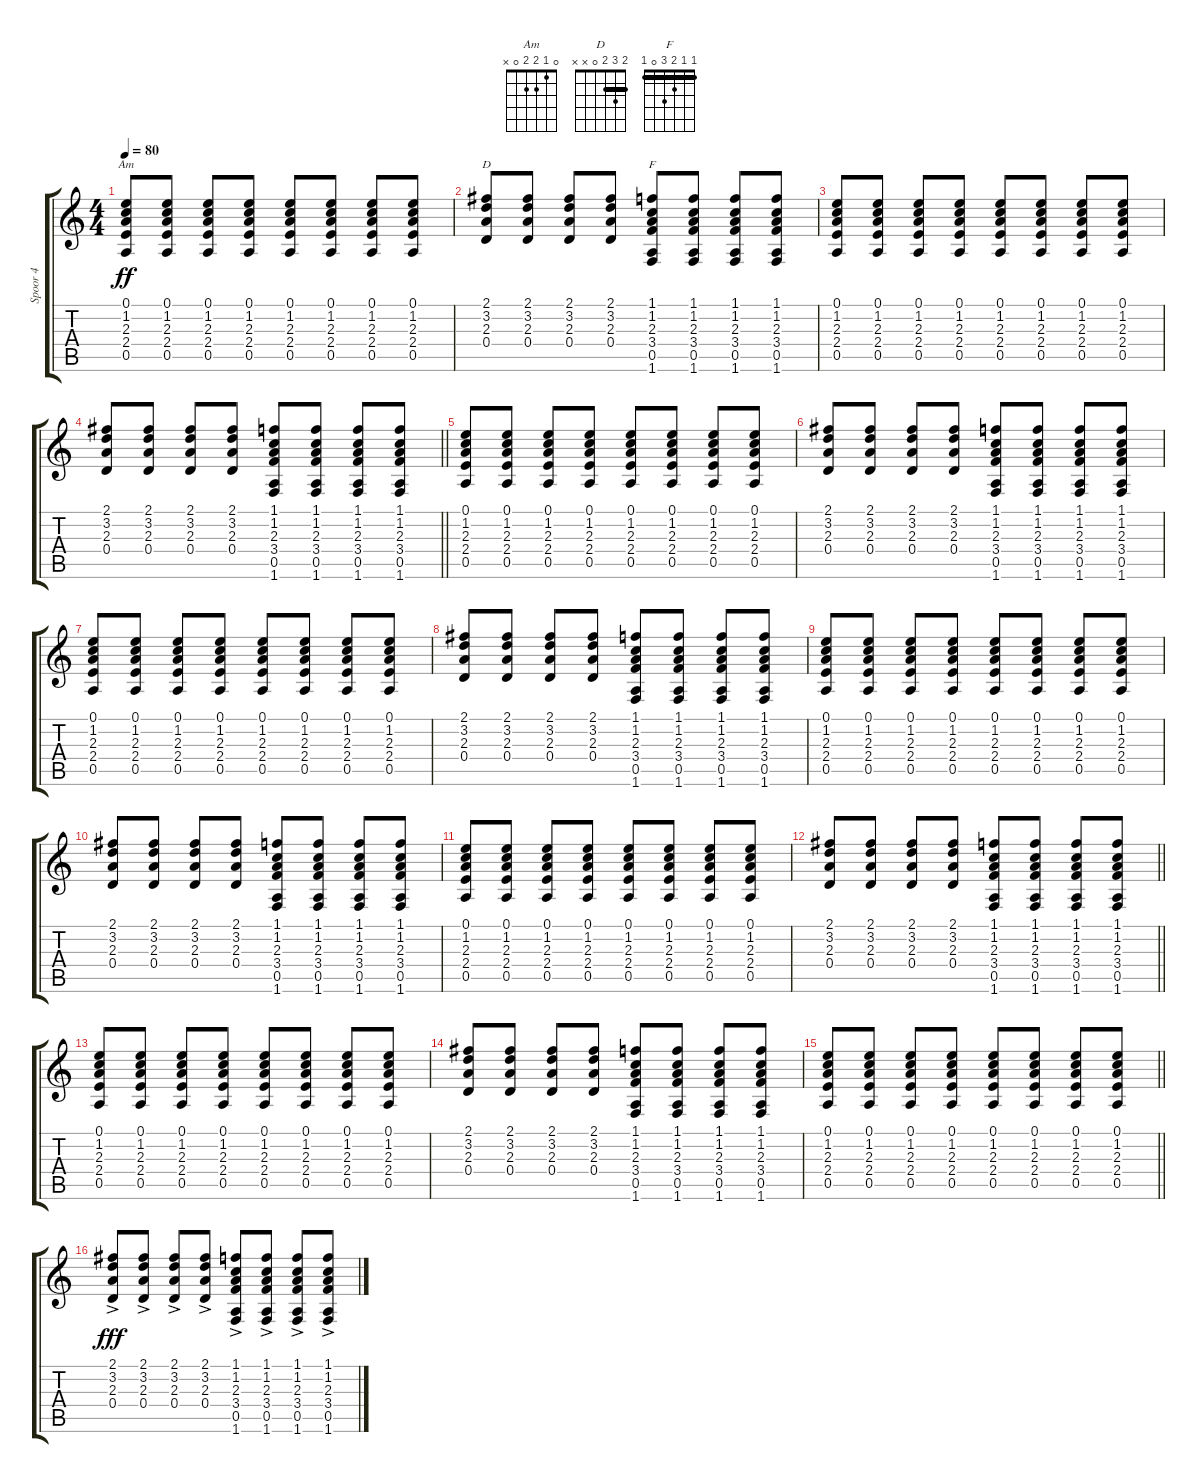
\track ("Spoor 4" "Spoor 4") {instrument acousticguitarsteel}
\staff {score tabs}
\tuning (E4 B3 G3 D3 A2 E2) {hide}
\chord ("Am" 0 1 2 2 0 x)
\chord ("D" 2 3 2 0 x x) {barre 2}
\chord ("F" 1 1 2 3 0 1) {barre 1}
\ts (4 4)
\tempo 80
\clef g2
\ks c
(0.1 1.2 2.3 2.4 0.5).8{ch "Am" dy ff} (0.1 1.2 2.3 2.4 0.5).8 (0.1 1.2 2.3 2.4 0.5).8 (0.1 1.2 2.3 2.4 0.5).8 (0.1 1.2 2.3 2.4 0.5).8 (0.1 1.2 2.3 2.4 0.5).8 (0.1 1.2 2.3 2.4 0.5).8 (0.1 1.2 2.3 2.4 0.5).8 |
(2.1 3.2 2.3 0.4).8{ch "D"} (2.1 3.2 2.3 0.4).8 (2.1 3.2 2.3 0.4).8 (2.1 3.2 2.3 0.4).8 (1.1 1.2 2.3 3.4 0.5 1.6).8{ch "F"} (1.1 1.2 2.3 3.4 0.5 1.6).8 (1.1 1.2 2.3 3.4 0.5 1.6).8 (1.1 1.2 2.3 3.4 0.5 1.6).8 |
(0.1 1.2 2.3 2.4 0.5).8 (0.1 1.2 2.3 2.4 0.5).8 (0.1 1.2 2.3 2.4 0.5).8 (0.1 1.2 2.3 2.4 0.5).8 (0.1 1.2 2.3 2.4 0.5).8 (0.1 1.2 2.3 2.4 0.5).8 (0.1 1.2 2.3 2.4 0.5).8 (0.1 1.2 2.3 2.4 0.5).8 |
\barLineRight lightlight
(2.1 3.2 2.3 0.4).8 (2.1 3.2 2.3 0.4).8 (2.1 3.2 2.3 0.4).8 (2.1 3.2 2.3 0.4).8 (1.1 1.2 2.3 3.4 0.5 1.6).8 (1.1 1.2 2.3 3.4 0.5 1.6).8 (1.1 1.2 2.3 3.4 0.5 1.6).8 (1.1 1.2 2.3 3.4 0.5 1.6).8 |
(0.1 1.2 2.3 2.4 0.5).8 (0.1 1.2 2.3 2.4 0.5).8 (0.1 1.2 2.3 2.4 0.5).8 (0.1 1.2 2.3 2.4 0.5).8 (0.1 1.2 2.3 2.4 0.5).8 (0.1 1.2 2.3 2.4 0.5).8 (0.1 1.2 2.3 2.4 0.5).8 (0.1 1.2 2.3 2.4 0.5).8 |
(2.1 3.2 2.3 0.4).8 (2.1 3.2 2.3 0.4).8 (2.1 3.2 2.3 0.4).8 (2.1 3.2 2.3 0.4).8 (1.1 1.2 2.3 3.4 0.5 1.6).8 (1.1 1.2 2.3 3.4 0.5 1.6).8 (1.1 1.2 2.3 3.4 0.5 1.6).8 (1.1 1.2 2.3 3.4 0.5 1.6).8 |
(0.1 1.2 2.3 2.4 0.5).8 (0.1 1.2 2.3 2.4 0.5).8 (0.1 1.2 2.3 2.4 0.5).8 (0.1 1.2 2.3 2.4 0.5).8 (0.1 1.2 2.3 2.4 0.5).8 (0.1 1.2 2.3 2.4 0.5).8 (0.1 1.2 2.3 2.4 0.5).8 (0.1 1.2 2.3 2.4 0.5).8 |
(2.1 3.2 2.3 0.4).8 (2.1 3.2 2.3 0.4).8 (2.1 3.2 2.3 0.4).8 (2.1 3.2 2.3 0.4).8 (1.1 1.2 2.3 3.4 0.5 1.6).8 (1.1 1.2 2.3 3.4 0.5 1.6).8 (1.1 1.2 2.3 3.4 0.5 1.6).8 (1.1 1.2 2.3 3.4 0.5 1.6).8 |
(0.1 1.2 2.3 2.4 0.5).8 (0.1 1.2 2.3 2.4 0.5).8 (0.1 1.2 2.3 2.4 0.5).8 (0.1 1.2 2.3 2.4 0.5).8 (0.1 1.2 2.3 2.4 0.5).8 (0.1 1.2 2.3 2.4 0.5).8 (0.1 1.2 2.3 2.4 0.5).8 (0.1 1.2 2.3 2.4 0.5).8 |
(2.1 3.2 2.3 0.4).8 (2.1 3.2 2.3 0.4).8 (2.1 3.2 2.3 0.4).8 (2.1 3.2 2.3 0.4).8 (1.1 1.2 2.3 3.4 0.5 1.6).8 (1.1 1.2 2.3 3.4 0.5 1.6).8 (1.1 1.2 2.3 3.4 0.5 1.6).8 (1.1 1.2 2.3 3.4 0.5 1.6).8 |
(0.1 1.2 2.3 2.4 0.5).8 (0.1 1.2 2.3 2.4 0.5).8 (0.1 1.2 2.3 2.4 0.5).8 (0.1 1.2 2.3 2.4 0.5).8 (0.1 1.2 2.3 2.4 0.5).8 (0.1 1.2 2.3 2.4 0.5).8 (0.1 1.2 2.3 2.4 0.5).8 (0.1 1.2 2.3 2.4 0.5).8 |
\barLineRight lightlight
(2.1 3.2 2.3 0.4).8 (2.1 3.2 2.3 0.4).8 (2.1 3.2 2.3 0.4).8 (2.1 3.2 2.3 0.4).8 (1.1 1.2 2.3 3.4 0.5 1.6).8 (1.1 1.2 2.3 3.4 0.5 1.6).8 (1.1 1.2 2.3 3.4 0.5 1.6).8 (1.1 1.2 2.3 3.4 0.5 1.6).8 |
(0.1 1.2 2.3 2.4 0.5).8 (0.1 1.2 2.3 2.4 0.5).8 (0.1 1.2 2.3 2.4 0.5).8 (0.1 1.2 2.3 2.4 0.5).8 (0.1 1.2 2.3 2.4 0.5).8 (0.1 1.2 2.3 2.4 0.5).8 (0.1 1.2 2.3 2.4 0.5).8 (0.1 1.2 2.3 2.4 0.5).8 |
(2.1 3.2 2.3 0.4).8 (2.1 3.2 2.3 0.4).8 (2.1 3.2 2.3 0.4).8 (2.1 3.2 2.3 0.4).8 (1.1 1.2 2.3 3.4 0.5 1.6).8 (1.1 1.2 2.3 3.4 0.5 1.6).8 (1.1 1.2 2.3 3.4 0.5 1.6).8 (1.1 1.2 2.3 3.4 0.5 1.6).8 |
\barLineRight lightlight
(0.1 1.2 2.3 2.4 0.5).8 (0.1 1.2 2.3 2.4 0.5).8 (0.1 1.2 2.3 2.4 0.5).8 (0.1 1.2 2.3 2.4 0.5).8 (0.1 1.2 2.3 2.4 0.5).8 (0.1 1.2 2.3 2.4 0.5).8 (0.1 1.2 2.3 2.4 0.5).8 (0.1 1.2 2.3 2.4 0.5).8 |
(2.1{ac} 3.2{ac} 2.3{ac} 0.4{ac}).8{dy fff} (2.1{ac} 3.2{ac} 2.3{ac} 0.4{ac}).8 (2.1{ac} 3.2{ac} 2.3{ac} 0.4{ac}).8 (2.1{ac} 3.2{ac} 2.3{ac} 0.4{ac}).8 (1.1{ac} 1.2{ac} 2.3{ac} 3.4{ac} 0.5{ac} 1.6{ac}).8 (1.1{ac} 1.2{ac} 2.3{ac} 3.4{ac} 0.5{ac} 1.6{ac}).8 (1.1{ac} 1.2{ac} 2.3{ac} 3.4{ac} 0.5{ac} 1.6{ac}).8 (1.1{ac} 1.2{ac} 2.3{ac} 3.4{ac} 0.5{ac} 1.6{ac}).8
